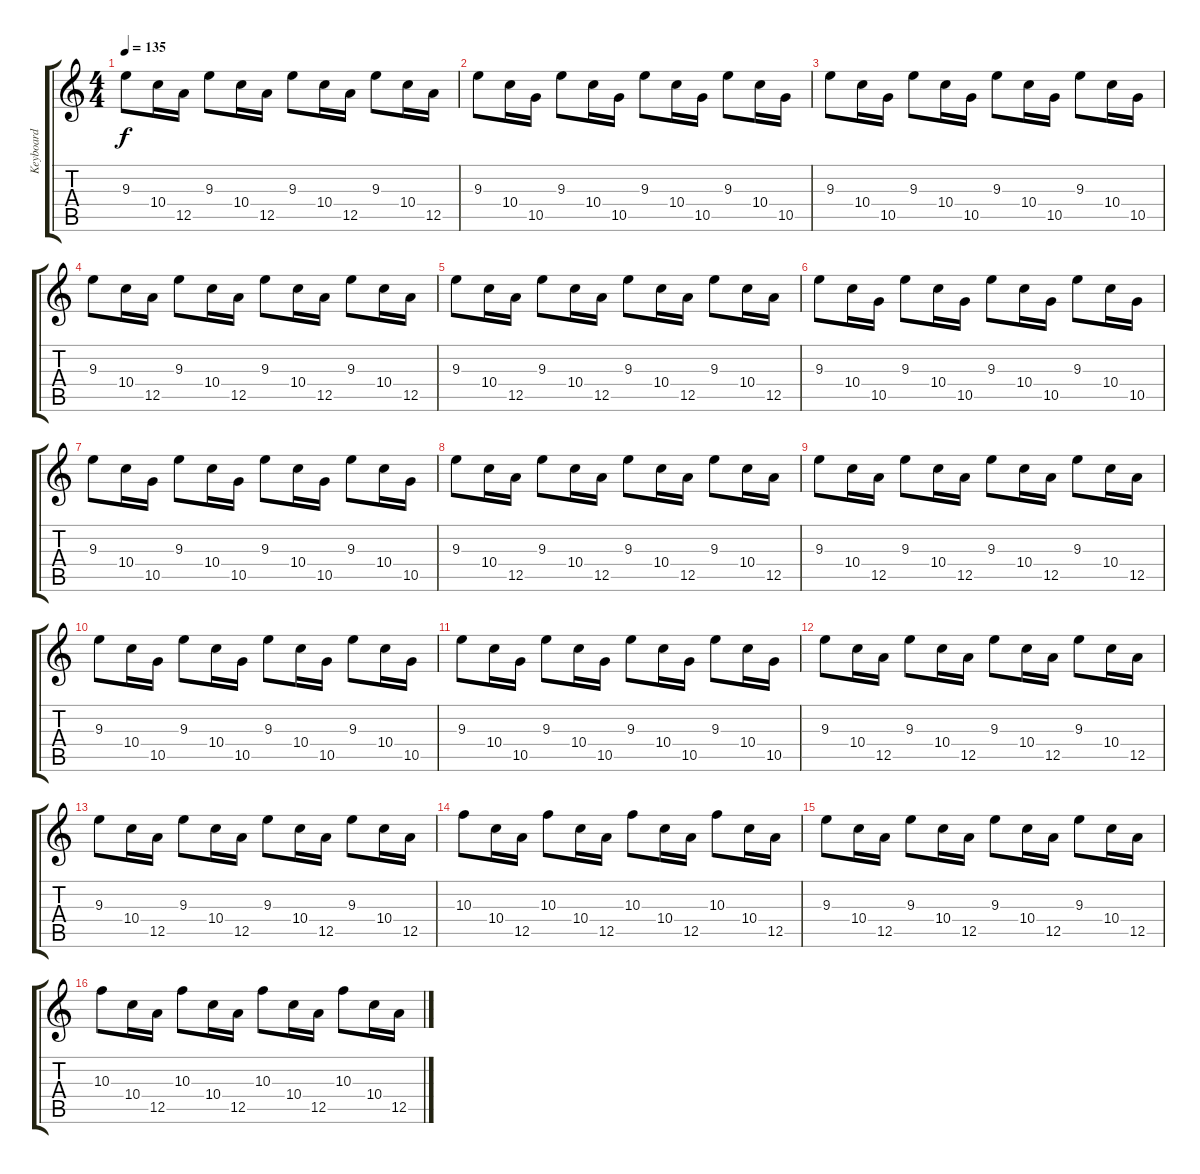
\track ("Keyboard" "Keyboard") {instrument electricpiano1}
\staff {score tabs}
\tuning (E5 B4 G4 D4 A3 E3) {hide}
\ts (4 4)
\tempo 135
\clef g2
\ks c
9.3.8{dy f} 10.4.16 12.5.16 9.3.8 10.4.16 12.5.16 9.3.8 10.4.16 12.5.16 9.3.8 10.4.16 12.5.16 |
9.3.8 10.4.16 10.5.16 9.3.8 10.4.16 10.5.16 9.3.8 10.4.16 10.5.16 9.3.8 10.4.16 10.5.16 |
9.3.8 10.4.16 10.5.16 9.3.8 10.4.16 10.5.16 9.3.8 10.4.16 10.5.16 9.3.8 10.4.16 10.5.16 |
9.3.8 10.4.16 12.5.16 9.3.8 10.4.16 12.5.16 9.3.8 10.4.16 12.5.16 9.3.8 10.4.16 12.5.16 |
9.3.8 10.4.16 12.5.16 9.3.8 10.4.16 12.5.16 9.3.8 10.4.16 12.5.16 9.3.8 10.4.16 12.5.16 |
9.3.8 10.4.16 10.5.16 9.3.8 10.4.16 10.5.16 9.3.8 10.4.16 10.5.16 9.3.8 10.4.16 10.5.16 |
9.3.8 10.4.16 10.5.16 9.3.8 10.4.16 10.5.16 9.3.8 10.4.16 10.5.16 9.3.8 10.4.16 10.5.16 |
9.3.8 10.4.16 12.5.16 9.3.8 10.4.16 12.5.16 9.3.8 10.4.16 12.5.16 9.3.8 10.4.16 12.5.16 |
9.3.8 10.4.16 12.5.16 9.3.8 10.4.16 12.5.16 9.3.8 10.4.16 12.5.16 9.3.8 10.4.16 12.5.16 |
9.3.8 10.4.16 10.5.16 9.3.8 10.4.16 10.5.16 9.3.8 10.4.16 10.5.16 9.3.8 10.4.16 10.5.16 |
9.3.8 10.4.16 10.5.16 9.3.8 10.4.16 10.5.16 9.3.8 10.4.16 10.5.16 9.3.8 10.4.16 10.5.16 |
9.3.8 10.4.16 12.5.16 9.3.8 10.4.16 12.5.16 9.3.8 10.4.16 12.5.16 9.3.8 10.4.16 12.5.16 |
9.3.8 10.4.16 12.5.16 9.3.8 10.4.16 12.5.16 9.3.8 10.4.16 12.5.16 9.3.8 10.4.16 12.5.16 |
10.3.8 10.4.16 12.5.16 10.3.8 10.4.16 12.5.16 10.3.8 10.4.16 12.5.16 10.3.8 10.4.16 12.5.16 |
9.3.8 10.4.16 12.5.16 9.3.8 10.4.16 12.5.16 9.3.8 10.4.16 12.5.16 9.3.8 10.4.16 12.5.16 |
10.3.8 10.4.16 12.5.16 10.3.8 10.4.16 12.5.16 10.3.8 10.4.16 12.5.16 10.3.8 10.4.16 12.5.16
